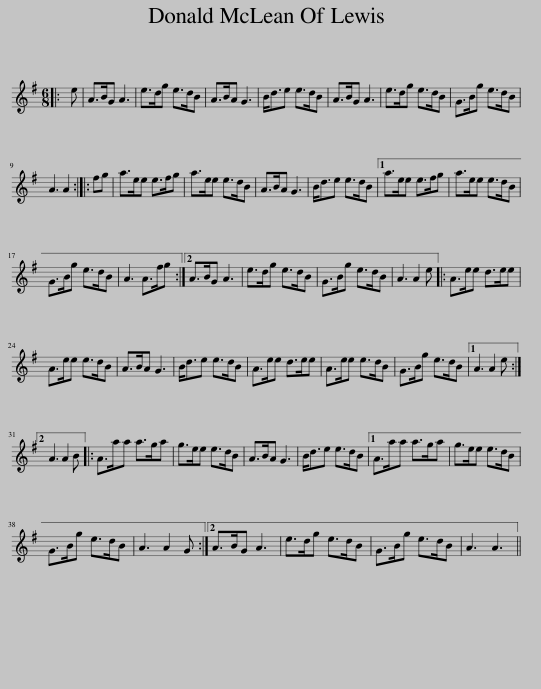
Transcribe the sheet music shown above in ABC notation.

X:1
L:1/8
M:6/8
I:linebreak $
K:G
V:1 treble
V:1
|: e | A>BG A3 | e>dg e>dB | A>BA G3 | B<de e>dB | %5
 A>BG A3 | e>dg e>dB | G>Bg e>dB |$ A3 A2 :: fg | %10
 a>ee e>fg | a>ee e>dB | A>BA G3 | B<de e>dB |1 a>ee e>fg | %15
 a>ee e>dB |$ G>Bg e>dB | A3 A>fg :|2 A>BG A3 | e>dg e>dB | %20
 G>Bg e>dB | A3 A2 e |: A>ee d>ee |$ A>ee e>dB | A>BA G3 | %25
 B<de e>dB | A>ee d>ee | A>ee e>dB | G>Bg e>dB |1 A3 A2 e :|2$ %30
 A3 A2 B |: A>aa a>ga | g>ee e>dB | A>BA G3 | B<de e>dB |1 %35
 A>aa a>ga | g>ee e>dB |$ G>Bg e>dB | A3 A2 G :|2 A>BG A3 | %40
 e>dg e>dB | G>Bg e>dB | A3 A3 || %43
